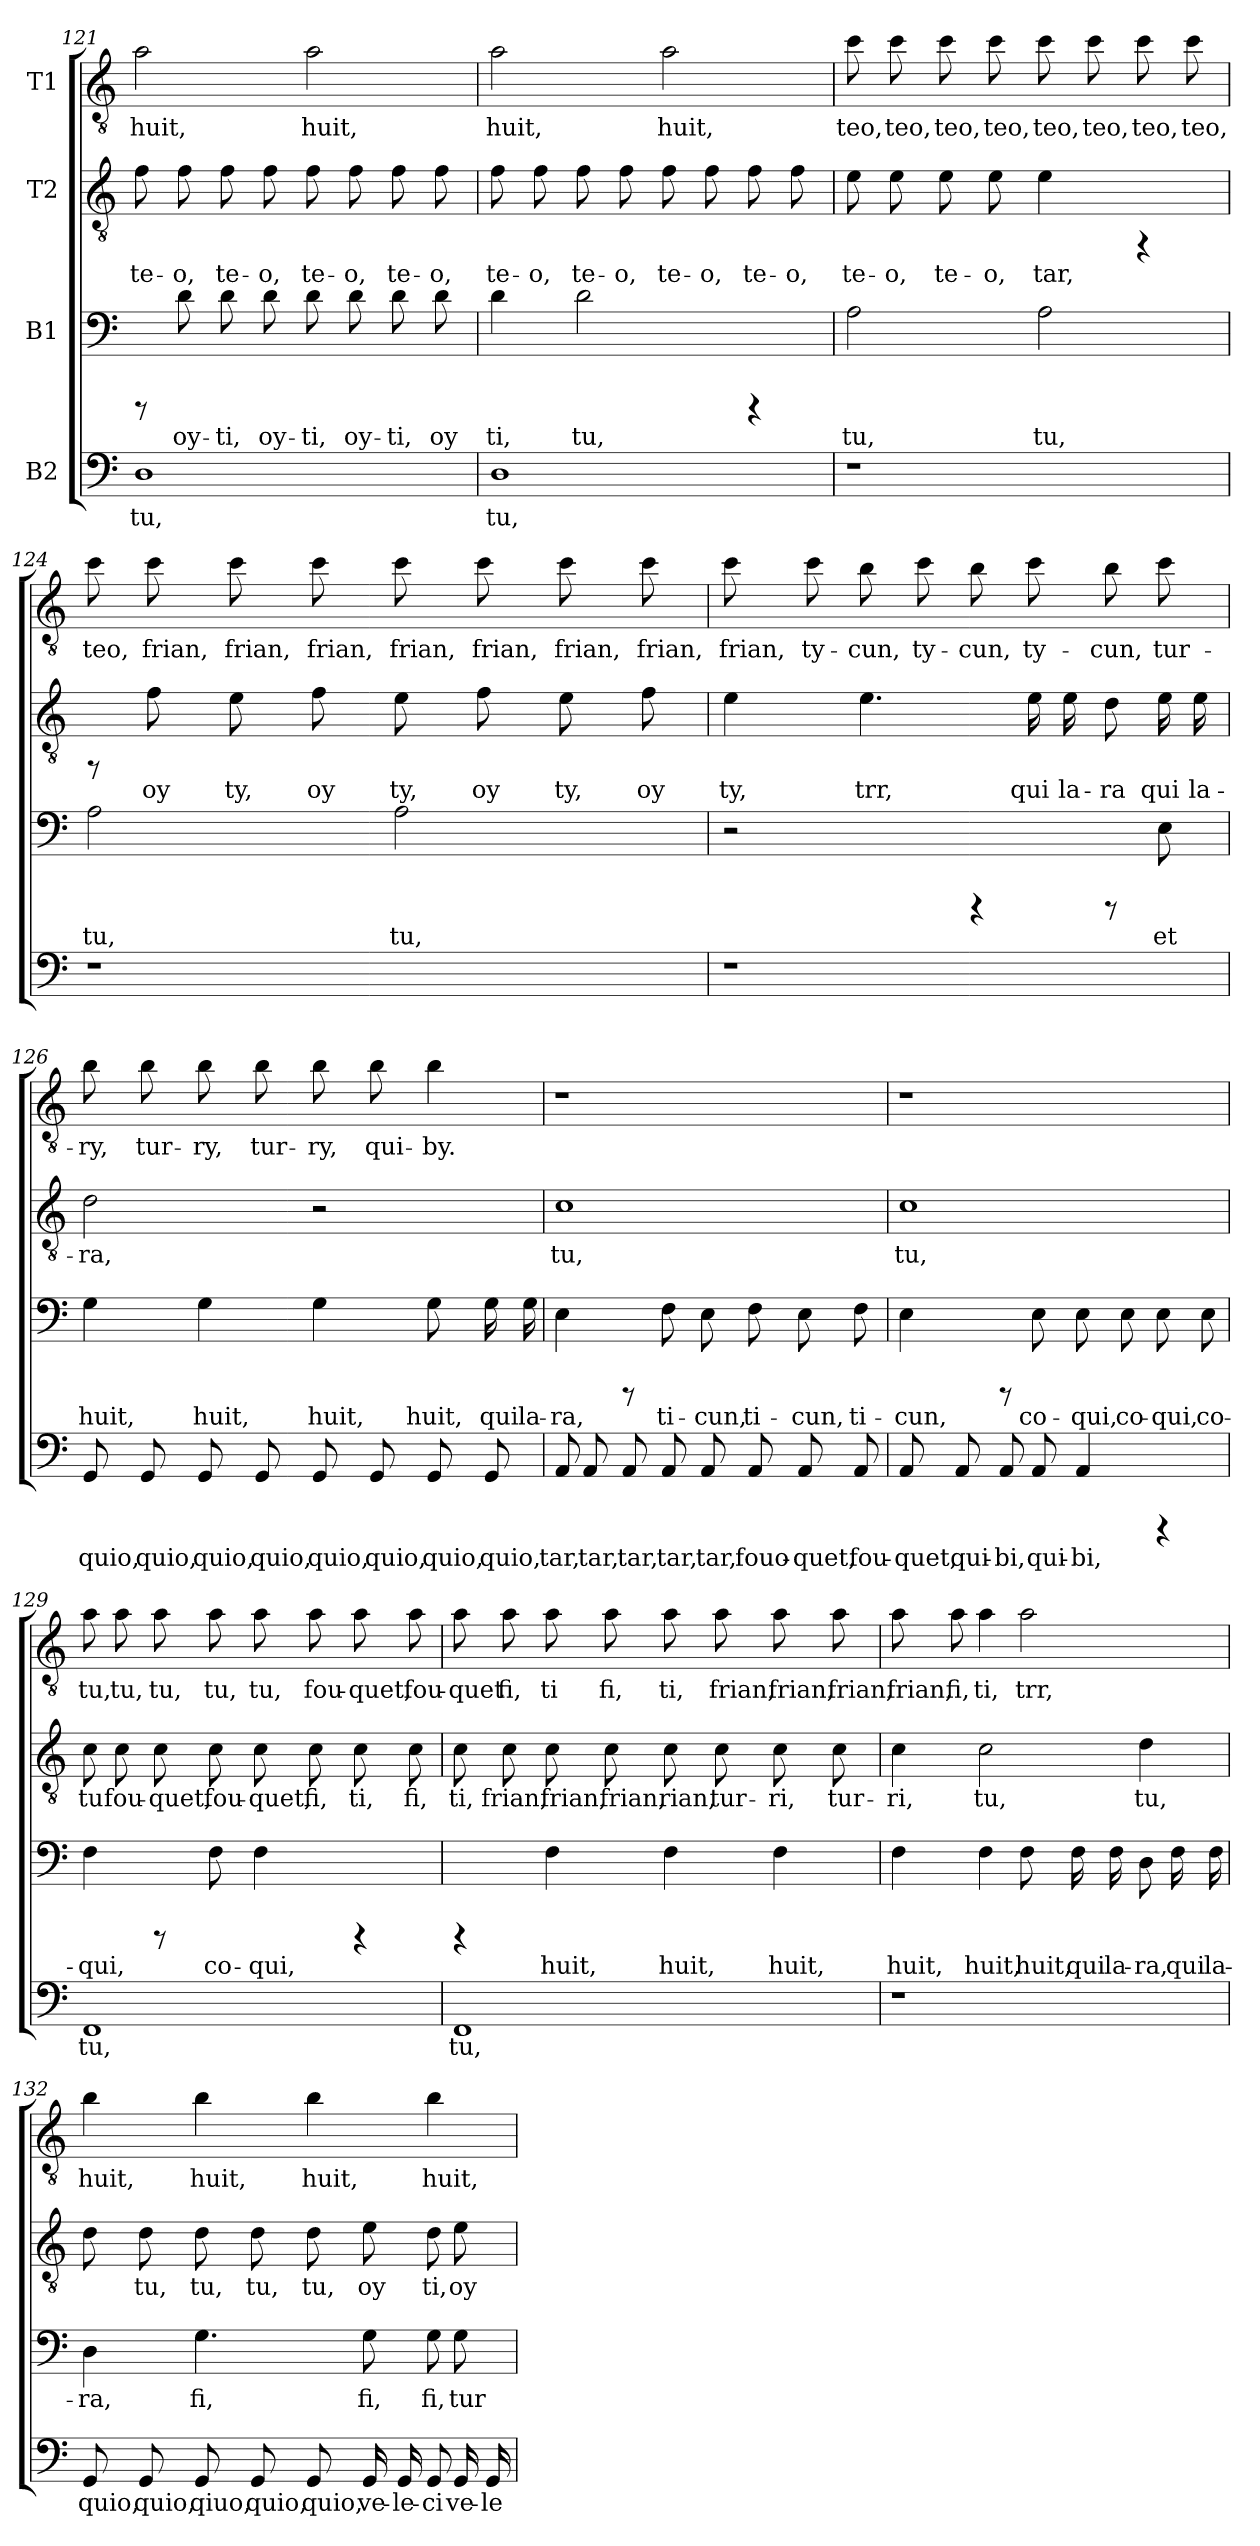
**kern	**text	**kern	**text	**kern	**text	**kern	**text
*part4	*part4	*part3	*part3	*part2	*part2	*part1	*part1
*staff4	*staff4	*staff3	*staff3	*staff2	*staff2	*staff1	*staff1
*I"B2	*	*I"B1	*	*I"T2	*	*I"T1	*
*clefF4	*	*clefF4	*	*clefGv2	*	*clefGv2	*
*k[]	*	*k[]	*	*k[]	*	*k[]	*
*C:	*	*C:	*	*C:	*	*C:	*
=121	=121	=121	=121	=121	=121	=121	=121
!	!LO:LY:b:cj	!	!	!	!LO:LY:b:cj	!	!LO:LY:b:cj
1D	tu,	8rCCC	.	8f\	te-	2a\	huit,
!	!	!	!LO:LY:b:cj	!	!LO:LY:b:cj	!	!
.	.	8d\	oy-	8f\	-o,	.	.
!	!	!	!LO:LY:b:cj	!	!LO:LY:b:cj	!	!
.	.	8d\	-ti,	8f\	te-	.	.
!	!	!	!LO:LY:b:cj	!	!LO:LY:b:cj	!	!
.	.	8d\	oy-	8f\	-o,	.	.
!	!	!	!LO:LY:b:cj	!	!LO:LY:b:cj	!	!LO:LY:b:cj
.	.	8d\	-ti,	8f\	te-	2a\	huit,
!	!	!	!LO:LY:b:cj	!	!LO:LY:b:cj	!	!
.	.	8d\	oy-	8f\	-o,	.	.
!	!	!	!LO:LY:b:cj	!	!LO:LY:b:cj	!	!
.	.	8d\	-ti,	8f\	te-	.	.
!	!	!	!LO:LY:b:cj	!	!LO:LY:b:cj	!	!
.	.	8d\	oy	8f\	-o,	.	.
!!LO:LB:g=z
=122	=122	=122	=122	=122	=122	=122	=122
!	!LO:LY:b:cj	!	!LO:LY:b:cj	!	!LO:LY:b:cj	!	!LO:LY:b:cj
1D	tu,	4d\	ti,	8f\	te-	2a\	huit,
!	!	!	!	!	!LO:LY:b:cj	!	!
.	.	.	.	8f\	-o,	.	.
!	!	!	!LO:LY:b:cj	!	!LO:LY:b:cj	!	!
.	.	2d\	tu,	8f\	te-	.	.
!	!	!	!	!	!LO:LY:b:cj	!	!
.	.	.	.	8f\	-o,	.	.
!	!	!	!	!	!LO:LY:b:cj	!	!LO:LY:b:cj
.	.	.	.	8f\	te-	2a\	huit,
!	!	!	!	!	!LO:LY:b:cj	!	!
.	.	.	.	8f\	-o,	.	.
!	!	!	!	!	!LO:LY:b:cj	!	!
.	.	4rCCC	.	8f\	te-	.	.
!	!	!	!	!	!LO:LY:b:cj	!	!
.	.	.	.	8f\	-o,	.	.
=123	=123	=123	=123	=123	=123	=123	=123
!	!	!	!LO:LY:b:cj	!	!LO:LY:b:cj	!	!LO:LY:b:cj
1r	.	2A\	tu,	8e\	te-	8cc\	teo,
!	!	!	!	!	!LO:LY:b:cj	!	!LO:LY:b:cj
.	.	.	.	8e\	-o,	8cc\	teo,
!	!	!	!	!	!LO:LY:b:cj	!	!LO:LY:b:cj
.	.	.	.	8e\	te-	8cc\	teo,
!	!	!	!	!	!LO:LY:b:cj	!	!LO:LY:b:cj
.	.	.	.	8e\	-o,	8cc\	teo,
!	!	!	!LO:LY:b:cj	!	!LO:LY:b:cj	!	!LO:LY:b:cj
.	.	2A\	tu,	4e\	tar,	8cc\	teo,
!	!	!	!	!	!	!	!LO:LY:b:cj
.	.	.	.	.	.	8cc\	teo,
!	!	!	!	!	!	!	!LO:LY:b:cj
.	.	.	.	4rFF	.	8cc\	teo,
!	!	!	!	!	!	!	!LO:LY:b:cj
.	.	.	.	.	.	8cc\	teo,
=124	=124	=124	=124	=124	=124	=124	=124
!	!	!	!LO:LY:b:cj	!	!	!	!LO:LY:b:cj
1r	.	2A\	tu,	8rFF	.	8cc\	teo,
!	!	!	!	!	!LO:LY:b:cj	!	!LO:LY:b:cj
.	.	.	.	8f\	oy	8cc\	frian,
!	!	!	!	!	!LO:LY:b:cj	!	!LO:LY:b:cj
.	.	.	.	8e\	ty,	8cc\	frian,
!	!	!	!	!	!LO:LY:b:cj	!	!LO:LY:b:cj
.	.	.	.	8f\	oy	8cc\	frian,
!	!	!	!LO:LY:b:cj	!	!LO:LY:b:cj	!	!LO:LY:b:cj
.	.	2A\	tu,	8e\	ty,	8cc\	frian,
!	!	!	!	!	!LO:LY:b:cj	!	!LO:LY:b:cj
.	.	.	.	8f\	oy	8cc\	frian,
!	!	!	!	!	!LO:LY:b:cj	!	!LO:LY:b:cj
.	.	.	.	8e\	ty,	8cc\	frian,
!	!	!	!	!	!LO:LY:b:cj	!	!LO:LY:b:cj
.	.	.	.	8f\	oy	8cc\	frian,
!!LO:PB:g=z
=125	=125	=125	=125	=125	=125	=125	=125
!	!	!	!	!	!LO:LY:b:cj	!	!LO:LY:b:cj
1r	.	2r	.	4e\	ty,	8cc\	frian,
!	!	!	!	!	!	!	!LO:LY:b:cj
.	.	.	.	.	.	8cc\	ty-
!	!	!	!	!	!LO:LY:b:cj	!	!LO:LY:b:cj
.	.	.	.	4.e\	trr,	8b\	-cun,
!	!	!	!	!	!	!	!LO:LY:b:cj
.	.	.	.	.	.	8cc\	ty-
!	!	!	!	!	!	!	!LO:LY:b:cj
.	.	4rCCC	.	.	.	8b\	-cun,
!	!	!	!	!	!LO:LY:b:cj	!	!LO:LY:b:cj
.	.	.	.	16e\	qui	8cc\	ty-
!	!	!	!	!	!LO:LY:b:cj	!	!
.	.	.	.	16e\	la-	.	.
!	!	!	!	!	!LO:LY:b:cj	!	!LO:LY:b:cj
.	.	8rCCC	.	8d\	-ra	8b\	-cun,
!	!	!	!LO:LY:b:cj	!	!LO:LY:b:cj	!	!LO:LY:b:cj
.	.	8E\	et	16e\	qui	8cc\	tur-
!	!	!	!	!	!LO:LY:b:cj	!	!
.	.	.	.	16e\	la-	.	.
=126	=126	=126	=126	=126	=126	=126	=126
!	!LO:LY:b:cj	!	!LO:LY:b:cj	!	!LO:LY:b:cj	!	!LO:LY:b:cj
8GG/	quio,	4G\	huit,	2d\	-ra,	8b\	-ry,
!	!LO:LY:b:cj	!	!	!	!	!	!LO:LY:b:cj
8GG/	quio,	.	.	.	.	8b\	tur-
!	!LO:LY:b:cj	!	!LO:LY:b:cj	!	!	!	!LO:LY:b:cj
8GG/	quio,	4G\	huit,	.	.	8b\	-ry,
!	!LO:LY:b:cj	!	!	!	!	!	!LO:LY:b:cj
8GG/	quio,	.	.	.	.	8b\	tur-
!	!LO:LY:b:cj	!	!LO:LY:b:cj	!	!	!	!LO:LY:b:cj
8GG/	quio,	4G\	huit,	2r	.	8b\	-ry,
!	!LO:LY:b:cj	!	!	!	!	!	!LO:LY:b:cj
8GG/	quio,	.	.	.	.	8b\	qui-
!	!LO:LY:b:cj	!	!LO:LY:b:cj	!	!	!	!LO:LY:b:cj
8GG/	quio,	8G\	huit,	.	.	4b\	-by.
!	!LO:LY:b:cj	!	!LO:LY:b:cj	!	!	!	!
8GG/	quio,	16G\	qui	.	.	.	.
!	!	!	!LO:LY:b:cj	!	!	!	!
.	.	16G\	la-	.	.	.	.
!!LO:PB:g=z
=127	=127	=127	=127	=127	=127	=127	=127
!	!LO:LY:b:cj	!	!LO:LY:b:cj	!	!LO:LY:b:cj	!	!
8AA/	tar,	4E\	-ra,	1c	tu,	1r	.
!	!LO:LY:b:cj	!	!	!	!	!	!
8AA/	tar,	.	.	.	.	.	.
!	!LO:LY:b:cj	!	!	!	!	!	!
8AA/	tar,	8rCCC	.	.	.	.	.
!	!LO:LY:b:cj	!	!LO:LY:b:cj	!	!	!	!
8AA/	tar,	8F\	ti-	.	.	.	.
!	!LO:LY:b:cj	!	!LO:LY:b:cj	!	!	!	!
8AA/	tar,	8E\	-cun,	.	.	.	.
!	!LO:LY:b:cj	!	!LO:LY:b:cj	!	!	!	!
8AA/	fouo-	8F\	ti-	.	.	.	.
!	!LO:LY:b:cj	!	!LO:LY:b:cj	!	!	!	!
8AA/	-quet,	8E\	-cun,	.	.	.	.
!	!LO:LY:b:cj	!	!LO:LY:b:cj	!	!	!	!
8AA/	fou-	8F\	ti-	.	.	.	.
=128	=128	=128	=128	=128	=128	=128	=128
!	!LO:LY:b:cj	!	!LO:LY:b:cj	!	!LO:LY:b:cj	!	!
8AA/	-quet,	4E\	-cun,	1c	tu,	1r	.
!	!LO:LY:b:cj	!	!	!	!	!	!
8AA/	qui-	.	.	.	.	.	.
!	!LO:LY:b:cj	!	!	!	!	!	!
8AA/	-bi,	8rCCC	.	.	.	.	.
!	!LO:LY:b:cj	!	!LO:LY:b:cj	!	!	!	!
8AA/	qui-	8E\	co-	.	.	.	.
!	!LO:LY:b:cj	!	!LO:LY:b:cj	!	!	!	!
4AA/	-bi,	8E\	-qui,	.	.	.	.
!	!	!	!LO:LY:b:cj	!	!	!	!
.	.	8E\	co-	.	.	.	.
!	!	!	!LO:LY:b:cj	!	!	!	!
4rCCC	.	8E\	-qui,	.	.	.	.
!	!	!	!LO:LY:b:cj	!	!	!	!
.	.	8E\	co-	.	.	.	.
=129	=129	=129	=129	=129	=129	=129	=129
!	!LO:LY:b:cj	!	!LO:LY:b:cj	!	!LO:LY:b:cj	!	!LO:LY:b:cj
1FF	tu,	4F\	-qui,	8c\	tu	8a\	tu,
!	!	!	!	!	!LO:LY:b:cj	!	!LO:LY:b:cj
.	.	.	.	8c\	fou-	8a\	tu,
!	!	!	!	!	!LO:LY:b:cj	!	!LO:LY:b:cj
.	.	8rCCC	.	8c\	-quet,	8a\	tu,
!	!	!	!LO:LY:b:cj	!	!LO:LY:b:cj	!	!LO:LY:b:cj
.	.	8F\	co-	8c\	fou-	8a\	tu,
!	!	!	!LO:LY:b:cj	!	!LO:LY:b:cj	!	!LO:LY:b:cj
.	.	4F\	-qui,	8c\	-quet,	8a\	tu,
!	!	!	!	!	!LO:LY:b:cj	!	!LO:LY:b:cj
.	.	.	.	8c\	fi,	8a\	fou-
!	!	!	!	!	!LO:LY:b:cj	!	!LO:LY:b:cj
.	.	4rCCC	.	8c\	ti,	8a\	-quet,
!	!	!	!	!	!LO:LY:b:cj	!	!LO:LY:b:cj
.	.	.	.	8c\	fi,	8a\	fou-
!!LO:LB:g=z
=130	=130	=130	=130	=130	=130	=130	=130
!	!LO:LY:b:cj	!	!	!	!LO:LY:b:cj	!	!LO:LY:b:cj
1FF	tu,	4rCCC	.	8c\	ti,	8a\	-quet
!	!	!	!	!	!LO:LY:b:cj	!	!LO:LY:b:cj
.	.	.	.	8c\	frian,	8a\	fi,
!	!	!	!LO:LY:b:cj	!	!LO:LY:b:cj	!	!LO:LY:b:cj
.	.	4F\	huit,	8c\	frian,	8a\	ti
!	!	!	!	!	!LO:LY:b:cj	!	!LO:LY:b:cj
.	.	.	.	8c\	frian,	8a\	fi,
!	!	!	!LO:LY:b:cj	!	!LO:LY:b:cj	!	!LO:LY:b:cj
.	.	4F\	huit,	8c\	rian,	8a\	ti,
!	!	!	!	!	!LO:LY:b:cj	!	!LO:LY:b:cj
.	.	.	.	8c\	tur-	8a\	frian,
!	!	!	!LO:LY:b:cj	!	!LO:LY:b:cj	!	!LO:LY:b:cj
.	.	4F\	huit,	8c\	-ri,	8a\	frian,
!	!	!	!	!	!LO:LY:b:cj	!	!LO:LY:b:cj
.	.	.	.	8c\	tur-	8a\	frian,
=131	=131	=131	=131	=131	=131	=131	=131
!	!	!	!LO:LY:b:cj	!	!LO:LY:b:cj	!	!LO:LY:b:cj
1r	.	4F\	huit,	4c\	-ri,	8a\	frian,
!	!	!	!	!	!	!	!LO:LY:b:cj
.	.	.	.	.	.	8a\	fi,
!	!	!	!LO:LY:b:cj	!	!LO:LY:b:cj	!	!LO:LY:b:cj
.	.	4F\	huit,	2c\	tu,	4a\	ti,
!	!	!	!LO:LY:b:cj	!	!	!	!LO:LY:b:cj
.	.	8F\	huit,	.	.	2a\	trr,
!	!	!	!LO:LY:b:cj	!	!	!	!
.	.	16F\	qui	.	.	.	.
!	!	!	!LO:LY:b:cj	!	!	!	!
.	.	16F\	la-	.	.	.	.
!	!	!	!LO:LY:b:cj	!	!LO:LY:b:cj	!	!
.	.	8D\	-ra,	4d\	tu,	.	.
!	!	!	!LO:LY:b:cj	!	!	!	!
.	.	16F\	qui	.	.	.	.
!	!	!	!LO:LY:b:cj	!	!	!	!
.	.	16F\	la-	.	.	.	.
!!LO:LB:g=z
=132	=132	=132	=132	=132	=132	=132	=132
!	!LO:LY:b:cj	!	!LO:LY:b:cj	!	!LO:LY:b:cj	!	!LO:LY:b:cj
8GG/	quio,	4D\	-ra,	8d\	.	4b\	huit,
!	!LO:LY:b:cj	!	!	!	!LO:LY:b:cj	!	!
8GG/	quio,	.	.	8d\	tu,	.	.
!	!LO:LY:b:cj	!	!LO:LY:b:cj	!	!LO:LY:b:cj	!	!LO:LY:b:cj
8GG/	qiuo,	4.G\	fi,	8d\	tu,	4b\	huit,
!	!LO:LY:b:cj	!	!	!	!LO:LY:b:cj	!	!
8GG/	quio,	.	.	8d\	tu,	.	.
!	!LO:LY:b:cj	!	!	!	!LO:LY:b:cj	!	!LO:LY:b:cj
8GG/	quio,	.	.	8d\	tu,	4b\	huit,
!	!LO:LY:b:cj	!	!LO:LY:b:cj	!	!LO:LY:b:cj	!	!
16GG/	ve-	8G\	fi,	8e\	oy	.	.
!	!LO:LY:b:cj	!	!	!	!	!	!
16GG/	-le-	.	.	.	.	.	.
!	!LO:LY:b:cj	!	!LO:LY:b:cj	!	!LO:LY:b:cj	!	!LO:LY:b:cj
8GG/	-ci	8G\	fi,	8d\	ti,	4b\	huit,
!	!LO:LY:b:cj	!	!LO:LY:b:cj	!	!LO:LY:b:cj	!	!
16GG/	ve-	8G\	tur-	8e\	oy	.	.
!	!LO:LY:b:cj	!	!	!	!	!	!
16GG/	-le-	.	.	.	.	.	.
=	=	=	=	=	=	=	=
*-	*-	*-	*-	*-	*-	*-	*-
